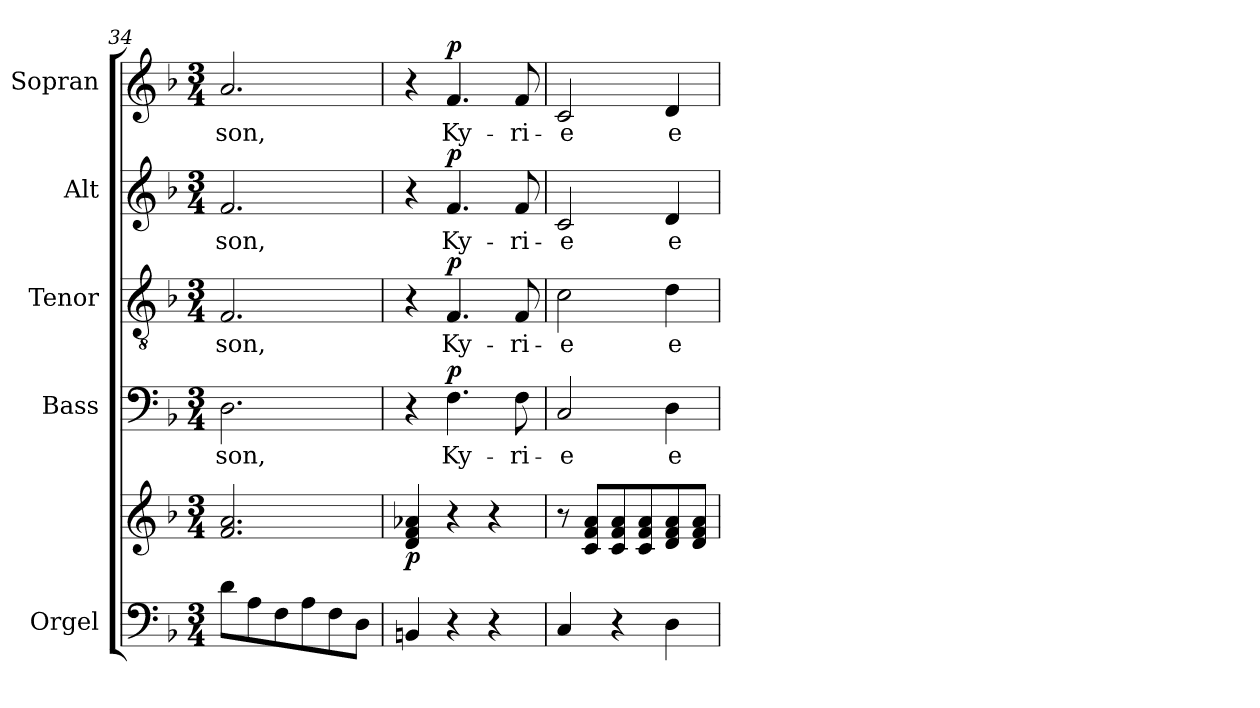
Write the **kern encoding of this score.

**kern	**kern	**dynam	**kern	**text	**dynam	**kern	**text	**dynam	**kern	**text	**dynam	**kern	**text	**dynam
*part5	*part5	*part5	*part4	*part4	*part4	*part3	*part3	*part3	*part2	*part2	*part2	*part1	*part1	*part1
*staff6	*staff5	*staff5/6	*staff4	*staff4	*staff4	*staff3	*staff3	*staff3	*staff2	*staff2	*staff2	*staff1	*staff1	*staff1
*I"Orgel	*	*	*I"Bass	*	*	*I"Tenor	*	*	*I"Alt	*	*	*I"Sopran	*	*
*I'Org.	*	*	*I'B.	*	*	*I'T.	*	*	*I'A.	*	*	*I'S.	*	*
*clefF4	*clefG2	*	*clefF4	*	*	*clefGv2	*	*	*clefG2	*	*	*clefG2	*	*
*k[b-]	*k[b-]	*	*k[b-]	*	*	*k[b-]	*	*	*k[b-]	*	*	*k[b-]	*	*
*F:	*F:	*	*F:	*	*	*F:	*	*	*F:	*	*	*F:	*	*
*M3/4	*M3/4	*	*M3/4	*	*	*M3/4	*	*	*M3/4	*	*	*M3/4	*	*
=34	=34	=34	=34	=34	=34	=34	=34	=34	=34	=34	=34	=34	=34	=34
!	!	!	!	!LO:LY:b	!	!	!LO:LY:b	!	!	!LO:LY:b	!	!	!LO:LY:b	!
8d\L	2.f/ 2.a/	.	2.D\	-son,	.	2.F/	-son,	.	2.f/	-son,	.	2.a/	-son,	.
8A\	.	.	.	.	.	.	.	.	.	.	.	.	.	.
8F\	.	.	.	.	.	.	.	.	.	.	.	.	.	.
8A\	.	.	.	.	.	.	.	.	.	.	.	.	.	.
8F\	.	.	.	.	.	.	.	.	.	.	.	.	.	.
8D\J	.	.	.	.	.	.	.	.	.	.	.	.	.	.
=35	=35	=35	=35	=35	=35	=35	=35	=35	=35	=35	=35	=35	=35	=35
!	!	!LO:DY:b	!	!	!	!	!	!	!	!	!	!	!	!
4BBn/	4d/ 4f/ 4a-X/	p	4r	.	.	4r	.	.	4r	.	.	4r	.	.
!	!	!	!	!LO:LY:b	!LO:DY:a	!	!LO:LY:b	!LO:DY:a	!	!LO:LY:b	!LO:DY:a	!	!LO:LY:b	!LO:DY:a
4r	4r	.	4.F\	Ky-	p	4.F/	Ky-	p	4.f/	Ky-	p	4.f/	Ky-	p
4r	4r	.	.	.	.	.	.	.	.	.	.	.	.	.
!	!	!	!	!LO:LY:b	!	!	!LO:LY:b	!	!	!LO:LY:b	!	!	!LO:LY:b	!
.	.	.	8F\	-ri-	.	8F/	-ri-	.	8f/	-ri-	.	8f/	-ri-	.
=36	=36	=36	=36	=36	=36	=36	=36	=36	=36	=36	=36	=36	=36	=36
!	!	!	!	!LO:LY:b	!	!	!LO:LY:b	!	!	!LO:LY:b	!	!	!LO:LY:b	!
4C/	8r	.	2C/	-e	.	2c\	-e	.	2c/	-e	.	2c/	-e	.
.	8c/ 8f/ 8a/L	.	.	.	.	.	.	.	.	.	.	.	.	.
4r	8c/ 8f/ 8a/	.	.	.	.	.	.	.	.	.	.	.	.	.
.	8c/ 8f/ 8a/	.	.	.	.	.	.	.	.	.	.	.	.	.
!	!	!	!	!LO:LY:b	!	!	!LO:LY:b	!	!	!LO:LY:b	!	!	!LO:LY:b	!
4D\	8d/ 8f/ 8a/	.	4D\	e-	.	4d\	e-	.	4d/	e-	.	4d/	e-	.
.	8d/ 8f/ 8a/J	.	.	.	.	.	.	.	.	.	.	.	.	.
=	=	=	=	=	=	=	=	=	=	=	=	=	=	=
*-	*-	*-	*-	*-	*-	*-	*-	*-	*-	*-	*-	*-	*-	*-
